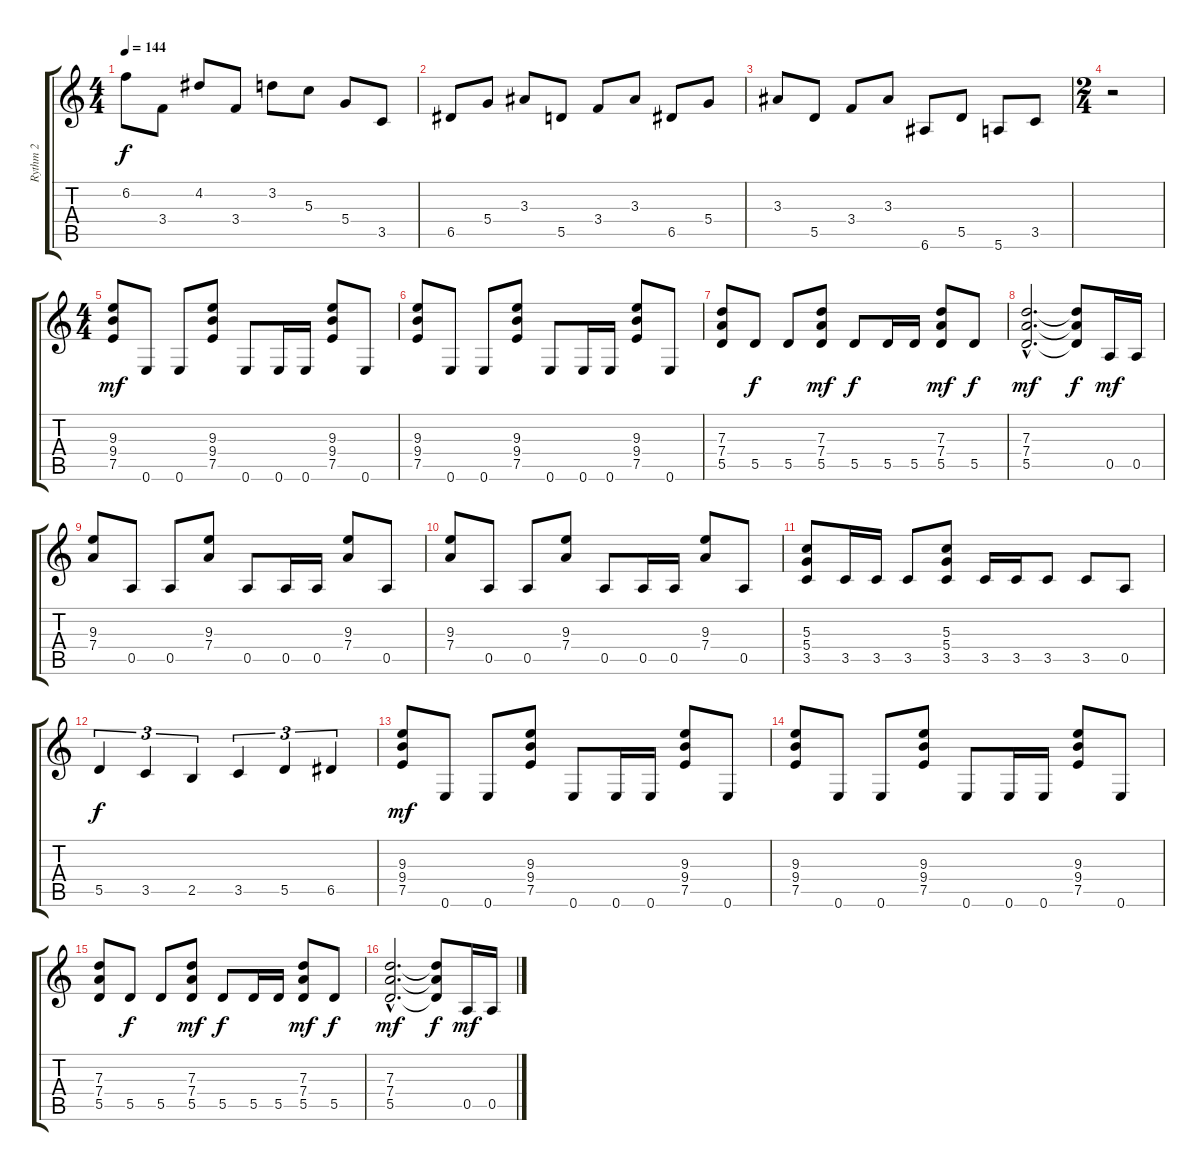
\track ("Rythm 2" "Rythm 2") {instrument distortionguitar}
\staff {score tabs}
\tuning (E4 B3 G3 D3 A2 E2) {hide}
\ts (4 4)
\tempo 144
\clef g2
\ks c
6.2.8{dy f} 3.4.8 4.2.8 3.4.8 3.2.8 5.3.8 5.4.8 3.5.8 |
6.5.8 5.4.8 3.3.8 5.5.8 3.4.8 3.3.8 6.5.8 5.4.8 |
3.3.8 5.5.8 3.4.8 3.3.8 6.6.8 5.5.8 5.6.8 3.5.8 |
\ts (2 4)
r.2 |
\ts (4 4)
(9.3 9.4 7.5).8{dy mf} 0.6.8 0.6.8 (9.3 9.4 7.5).8 0.6.8 0.6.16 0.6.16 (9.3 9.4 7.5).8 0.6.8 |
(9.3 9.4 7.5).8 0.6.8 0.6.8 (9.3 9.4 7.5).8 0.6.8 0.6.16 0.6.16 (9.3 9.4 7.5).8 0.6.8 |
(7.3 7.4 5.5).8 5.5.8{dy f} 5.5.8 (7.3 7.4 5.5).8{dy mf} 5.5.8{dy f} 5.5.16 5.5.16 (7.3 7.4 5.5).8{dy mf} 5.5.8{dy f} |
(7.3{hac} 7.4{hac} 5.5{hac}).2{d dy mf} (7.3{t} 7.4{t} 5.5{t}).8{dy f} 0.5.16{dy mf} 0.5.16 |
(9.3 7.4).8 0.5.8 0.5.8 (9.3 7.4).8 0.5.8 0.5.16 0.5.16 (9.3 7.4).8 0.5.8 |
(9.3 7.4).8 0.5.8 0.5.8 (9.3 7.4).8 0.5.8 0.5.16 0.5.16 (9.3 7.4).8 0.5.8 |
(5.3 5.4 3.5).8 3.5.16 3.5.16 3.5.8 (5.3 5.4 3.5).8 3.5.16 3.5.16 3.5.8 3.5.8 0.5.8 |
5.5.4{tu (3 2) dy f} 3.5.4{tu (3 2)} 2.5.4{tu (3 2)} 3.5.4{tu (3 2)} 5.5.4{tu (3 2)} 6.5.4{tu (3 2)} |
(9.3 9.4 7.5).8{dy mf} 0.6.8 0.6.8 (9.3 9.4 7.5).8 0.6.8 0.6.16 0.6.16 (9.3 9.4 7.5).8 0.6.8 |
(9.3 9.4 7.5).8 0.6.8 0.6.8 (9.3 9.4 7.5).8 0.6.8 0.6.16 0.6.16 (9.3 9.4 7.5).8 0.6.8 |
(7.3 7.4 5.5).8 5.5.8{dy f} 5.5.8 (7.3 7.4 5.5).8{dy mf} 5.5.8{dy f} 5.5.16 5.5.16 (7.3 7.4 5.5).8{dy mf} 5.5.8{dy f} |
(7.3{hac} 7.4{hac} 5.5{hac}).2{d dy mf} (7.3{t} 7.4{t} 5.5{t}).8{dy f} 0.5.16{dy mf} 0.5.16
